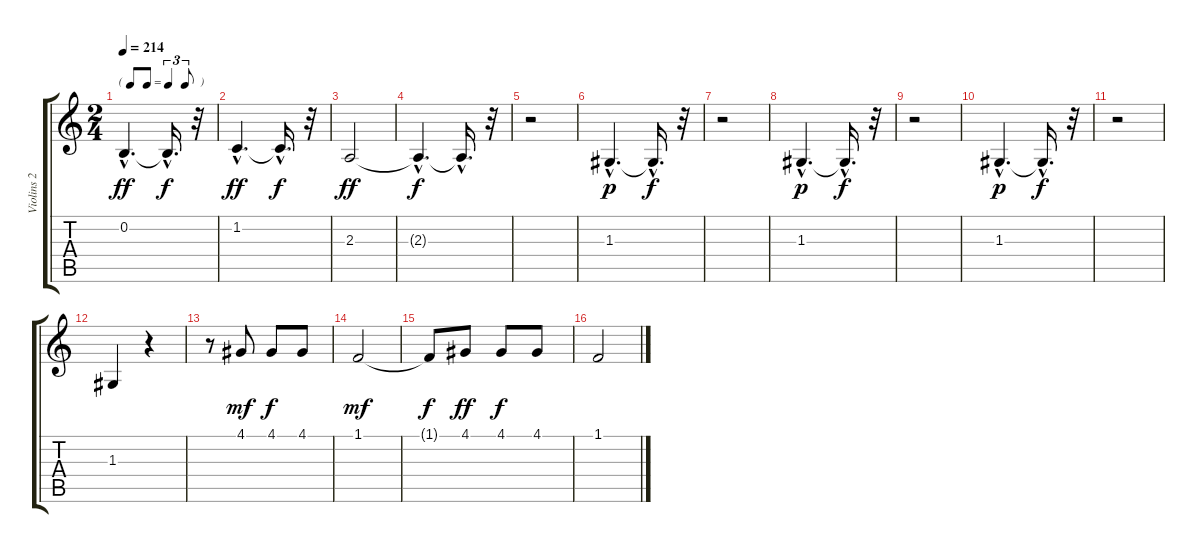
\track ("Violins 2" "Violins 2") {instrument stringensemble1}
\staff {score tabs}
\tuning (E4 B3 G3 D3 A2 E2) {hide}
\ts (2 4)
\tf triplet8th
\tempo 214
\clef g2
\ks c
0.2{hac}.4{d dy ff} 0.2{hac t}.16{d dy f} r.32 |
1.2{hac}.4{d dy ff} 1.2{hac t}.16{d dy f} r.32 |
2.3.2{dy ff} |
2.3{hac t}.4{d dy f} 2.3{hac t}.16{d} r.32 |
r.2 |
1.3{hac}.4{d dy p} 1.3{hac t}.16{d dy f} r.32 |
r.2 |
1.3{hac}.4{d dy p} 1.3{hac t}.16{d dy f} r.32 |
r.2 |
1.3{hac}.4{d dy p} 1.3{hac t}.16{d dy f} r.32 |
r.2 |
1.3.4 r.4 |
r.8 4.1.8{dy mf} 4.1.8{dy f} 4.1.8 |
1.1.2{dy mf} |
1.1{t}.8{dy f} 4.1.8{dy ff} 4.1.8{dy f} 4.1.8 |
1.1.2
